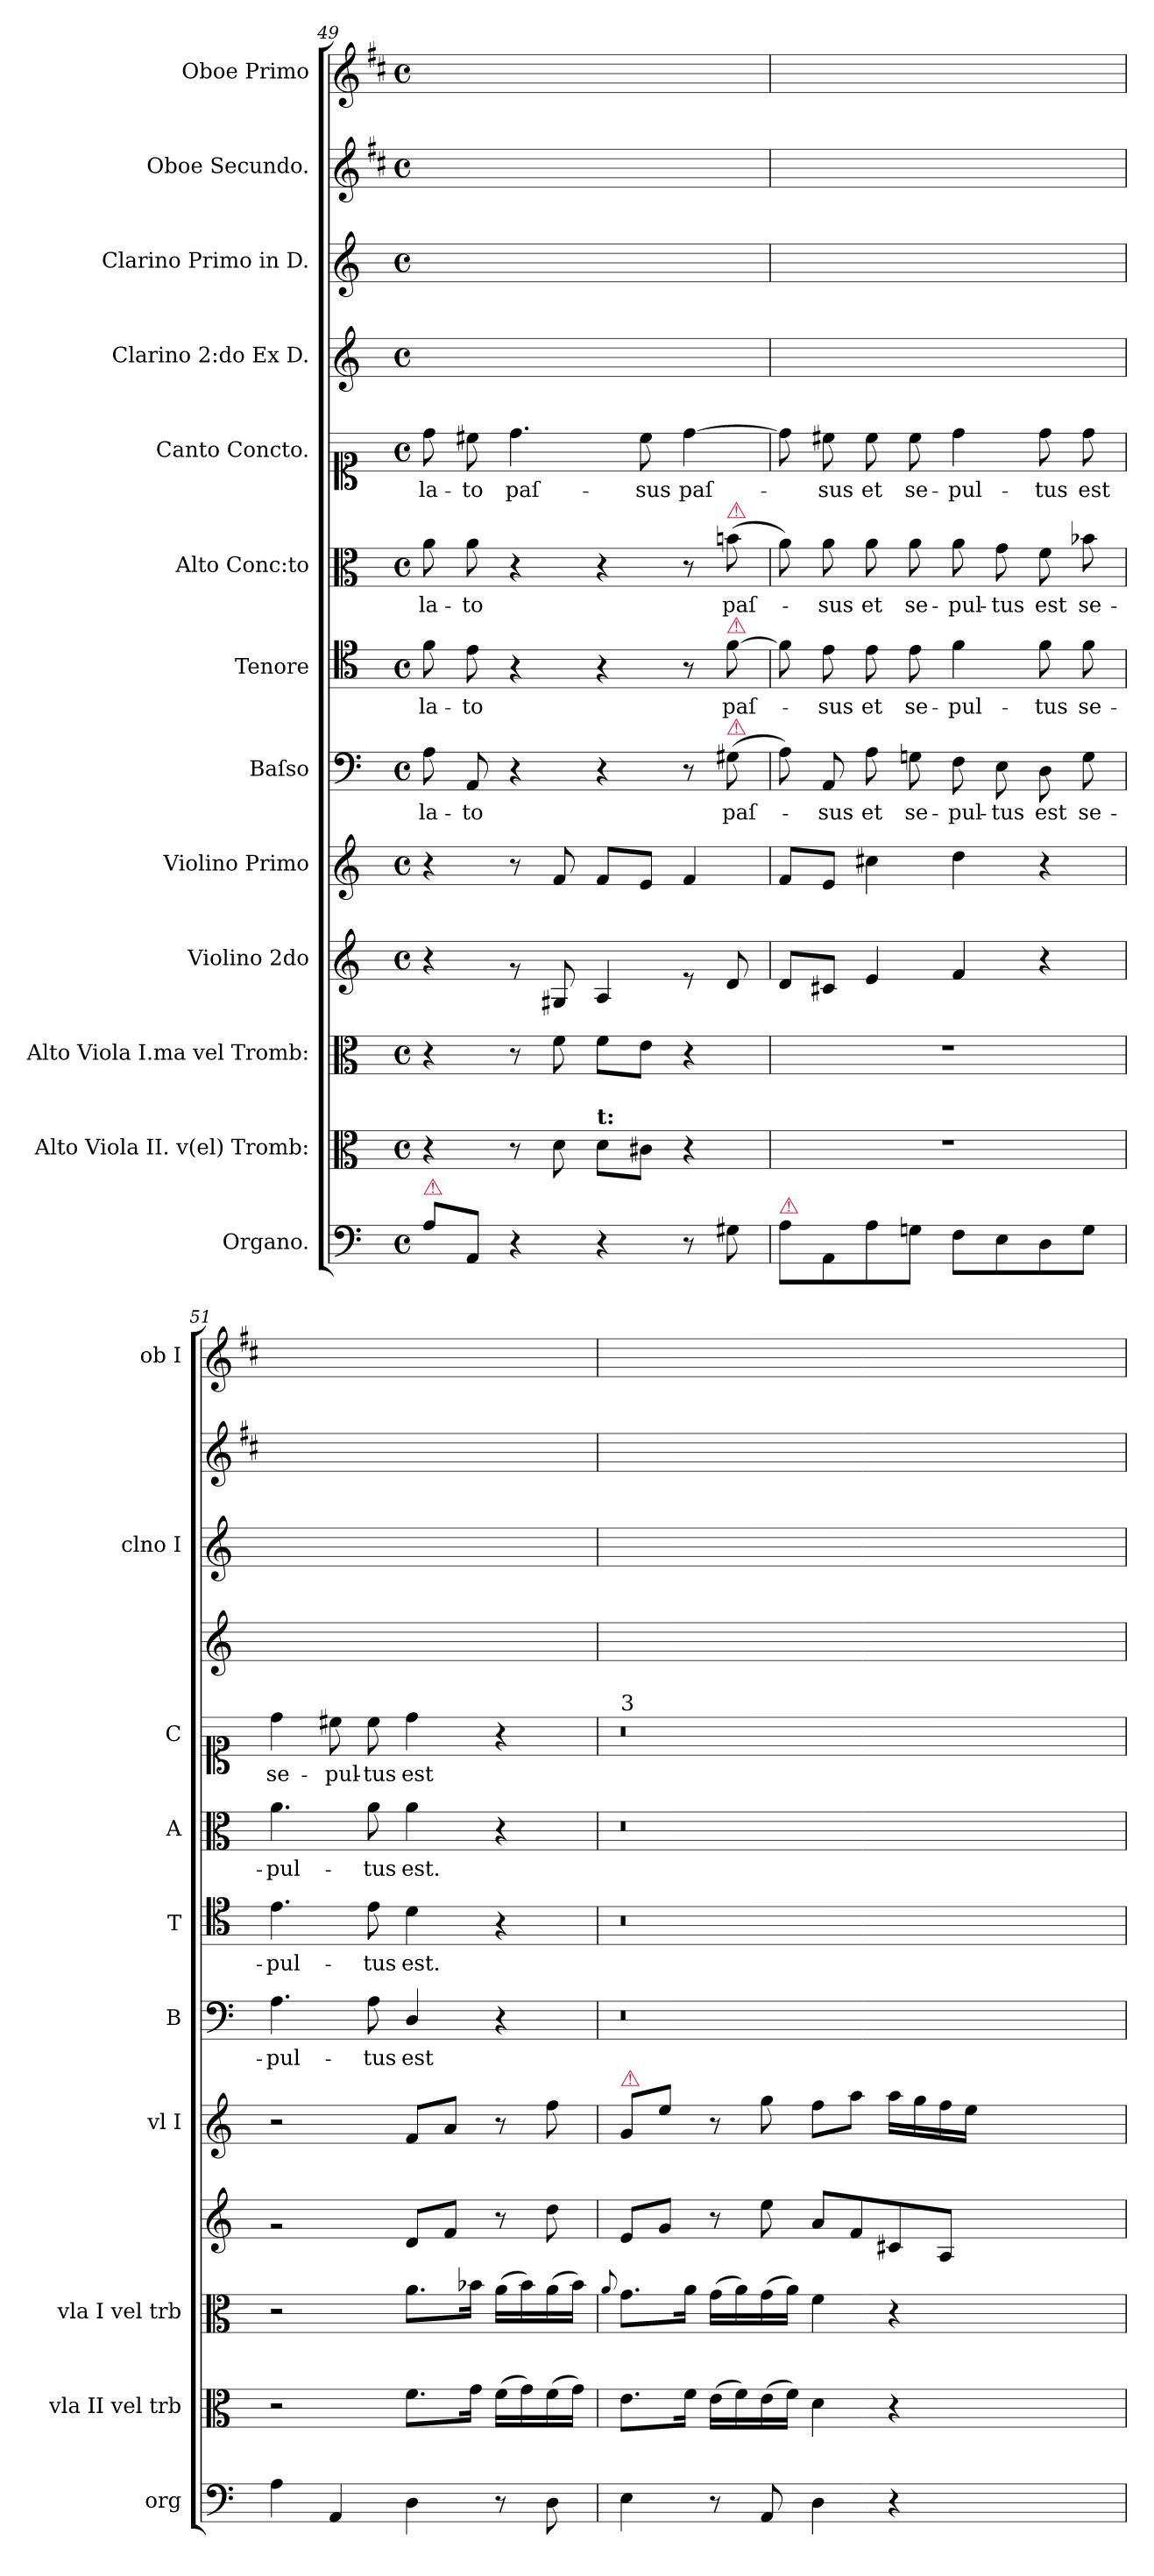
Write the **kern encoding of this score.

**kern	**kern	**kern	**kern	**kern	**kern	**text	**kern	**text	**kern	**text	**kern	**text	**kern	**kern	**kern	**kern
*part13	*part12	*part11	*part10	*part9	*part8	*part8	*part7	*part7	*part6	*part6	*part5	*part5	*part4	*part3	*part2	*part1
*staff13	*staff12	*staff11	*staff10	*staff9	*staff8	*staff8	*staff7	*staff7	*staff6	*staff6	*staff5	*staff5	*staff4	*staff3	*staff2	*staff1
*I"Organo.	*I"Alto Viola II. v(el) Tromb:	*I"Alto Viola I.ma vel Tromb:	*I"Violino 2do	*I"Violino Primo	*I"Baſso	*	*I"Tenore	*	*I"Alto Conc:to	*	*I"Canto Concto.	*	*I"Clarino 2:do Ex D.	*I"Clarino Primo in D.	*I"Oboe Secundo.	*I"Oboe Primo
*I'org	*I'vla II vel trb	*I'vla I vel trb	*	*I'vl I	*I'B	*	*I'T	*	*I'A	*	*I'C	*	*	*I'clno I	*	*I'ob I
*clefF4	*clefC3	*clefC3	*clefG2	*clefG2	*clefF4	*	*clefC4	*	*clefC3	*	*clefC1	*	*clefG2	*clefG2	*clefG2	*clefG2
*	*	*	*	*	*	*	*	*	*	*	*	*	*ITrd-1c-2	*ITrd-1c-2	*	*
*k[]	*k[]	*k[]	*k[]	*k[]	*k[]	*	*k[]	*	*k[]	*	*k[]	*	*k[f#c#]	*k[f#c#]	*k[f#c#]	*k[f#c#]
*M4/4	*M4/4	*M4/4	*M4/4	*M4/4	*M4/4	*	*M4/4	*	*M4/4	*	*M4/4	*	*M4/4	*M4/4	*M4/4	*M4/4
*met(c)	*met(c)	*met(c)	*met(c)	*met(c)	*met(c)	*	*met(c)	*	*met(c)	*	*met(c)	*	*met(c)	*met(c)	*met(c)	*met(c)
=49	=49	=49	=49	=49	=49	=49	=49	=49	=49	=49	=49	=49	=49	=49	=49	=49
!LO:TX:a:color=crimson:t=⚠	!	!	!	!	!	!	!	!	!	!	!	!	!	!	!	!
8A\L	4r	4r	4r	4r	8A\	-la-	8f\	-la-	8a\	-la-	8dd\	-la-	1ryy	1ryy	1ryy	1ryy
8AA/J	.	.	.	.	8AA/	-to	8e\	-to	8a\	-to	8cc#X\	-to	.	.	.	.
4r	8r	8r	8rg	8r	4r	.	4r	.	4r	.	4.dd\	paſ-	.	.	.	.
.	8d\	8f\	8G#X/	8f/	.	.	.	.	.	.	.	.	.	.	.	.
!	!LO:TX:a:B:t=t&colon;	!	!	!	!	!	!	!	!	!	!	!	!	!	!	!
4r	8d\L	8f\L	4A/	8f/L	4r	.	4r	.	4r	.	.	.	.	.	.	.
.	8c#X\J	8e\J	.	8e/J	.	.	.	.	.	.	8cc#\	-sus	.	.	.	.
8r	4r	4r	8re	4f/	8r	.	8r	.	8r	.	[4dd\	paſ-	.	.	.	.
!	!	!	!	!	!	!	!	!	!LO:TX:a:color=crimson:t=⚠	!	!	!	!	!	!	!
!	!	!	!	!	!	!	!LO:TX:a:color=crimson:t=⚠	!	!	!	!	!	!	!	!	!
!	!	!	!	!	!LO:TX:a:color=crimson:t=⚠	!	!	!	!	!	!	!	!	!	!	!
8G#X\	.	.	8d/	.	(8G#X\	paſ-	[8f\	paſ-	(8bn\	paſ-	.	.	.	.	.	.
=50	=50	=50	=50	=50	=50	=50	=50	=50	=50	=50	=50	=50	=50	=50	=50	=50
!LO:TX:a:color=crimson:t=⚠	!	!	!	!	!	!	!	!	!	!	!	!	!	!	!	!
8A\L	1r	1r	8d/L	8f/L	8A\)	.	8f\]	.	8a\)	.	8dd\]	.	1ryy	1ryy	1ryy	1ryy
8AA/	.	.	8c#X/J	8e/J	8AA/	-sus	8e\	-sus	8a\	-sus	8cc#X\	-sus	.	.	.	.
8A\	.	.	4e/	4cc#X\	8A\	et	8e\	et	8a\	et	8cc#\	et	.	.	.	.
8Gn\J	.	.	.	.	8Gn\	se-	8e\	se-	8a\	se-	8cc#\	se-	.	.	.	.
8F\L	.	.	4f/	4dd\	8F\	-pul-	4f\	-pul-	8a\	-pul-	4dd\	-pul-	.	.	.	.
8E\	.	.	.	.	8E\	-tus	.	.	8g\	-tus	.	.	.	.	.	.
8D\	.	.	4r	4r	8D\	est	8f\	-tus	8f\	est	8dd\	-tus	.	.	.	.
8G\J	.	.	.	.	8G\	se-	8f\	se-	8b-X\	se-	8dd\	est	.	.	.	.
=51	=51	=51	=51	=51	=51	=51	=51	=51	=51	=51	=51	=51	=51	=51	=51	=51
!	!	!	!	!	!	!	!	!	!	!	!	!LO:LY:i	!	!	!	!
4A\	2r	2r	2rg	2r	4.A\	-pul-	4.e\	-pul-	4.a\	-pul-	4dd\	se-	1ryy	1ryy	1ryy	1ryy
!	!	!	!	!	!	!	!	!	!	!	!	!LO:LY:i	!	!	!	!
4AA/	.	.	.	.	.	.	.	.	.	.	8cc#X\	-pul-	.	.	.	.
!	!	!	!	!	!	!	!	!	!	!	!	!LO:LY:i	!	!	!	!
.	.	.	.	.	8A\	-tus	8e\	-tus	8a\	-tus	8cc#\	-tus	.	.	.	.
!	!	!	!	!	!	!	!	!	!	!	!	!LO:LY:i	!	!	!	!
4D\	8.f\L	8.a\L	8d/L	8f/L	4D/	est	4d\	est.	4a\	est.	4dd\	est	.	.	.	.
.	.	.	8f/J	8a/J	.	.	.	.	.	.	.	.	.	.	.	.
.	16g\Jk	16b-X\Jk	.	.	.	.	.	.	.	.	.	.	.	.	.	.
8r	(16f\LL	(16a\LL	8r	8r	4r	.	4r	.	4r	.	4r	.	.	.	.	.
.	16g\)	16b-\)	.	.	.	.	.	.	.	.	.	.	.	.	.	.
8D\	(16f\	(16a\	8dd\	8ff\	.	.	.	.	.	.	.	.	.	.	.	.
.	16g\JJ)	16b-\JJ)	.	.	.	.	.	.	.	.	.	.	.	.	.	.
=52	=52	=52	=52	=52	=52	=52	=52	=52	=52	=52	=52	=52	=52	=52	=52	=52
.	.	8qqa/	.	.	.	.	.	.	.	.	.	.	.	.	.	.
!	!	!	!	!	!	!	!	!	!	!	!LO:TX:a:t=3	!	!	!	!	!
!	!	!	!	!LO:TX:a:color=crimson:t=⚠	!	!	!	!	!	!	!	!	!	!	!	!
4E\	8.e\L	8.g\L	8e/L	8g/L	0r	.	0r	.	0r	.	0r	.	1ryy	1ryy	1ryy	1ryy
.	.	.	8g/J	8ee\J	.	.	.	.	.	.	.	.	.	.	.	.
.	16f\Jk	16a\Jk	.	.	.	.	.	.	.	.	.	.	.	.	.	.
8r	(16e\LL	(16g\LL	8r	8r	.	.	.	.	.	.	.	.	.	.	.	.
.	16f\)	16a\)	.	.	.	.	.	.	.	.	.	.	.	.	.	.
8AA/	(16e\	(16g\	8ee\	8gg\	.	.	.	.	.	.	.	.	.	.	.	.
.	16f\JJ)	16a\JJ)	.	.	.	.	.	.	.	.	.	.	.	.	.	.
4D\	4d\	4f\	8a/L	8ff\L	.	.	.	.	.	.	.	.	.	.	.	.
.	.	.	8f/	8aa\J	.	.	.	.	.	.	.	.	.	.	.	.
4r	4r	4r	8c#X/	16aa\LL	.	.	.	.	.	.	.	.	.	.	.	.
.	.	.	.	16gg\	.	.	.	.	.	.	.	.	.	.	.	.
.	.	.	8A/J	16ff\	.	.	.	.	.	.	.	.	.	.	.	.
.	.	.	.	16ee\JJ	.	.	.	.	.	.	.	.	.	.	.	.
1ryy	1ryy	1ryy	1ryy	1ryy	.	.	.	.	.	.	.	.	1ryy	1ryy	1ryy	1ryy
=	=	=	=	=	=	=	=	=	=	=	=	=	=	=	=	=
*-	*-	*-	*-	*-	*-	*-	*-	*-	*-	*-	*-	*-	*-	*-	*-	*-
